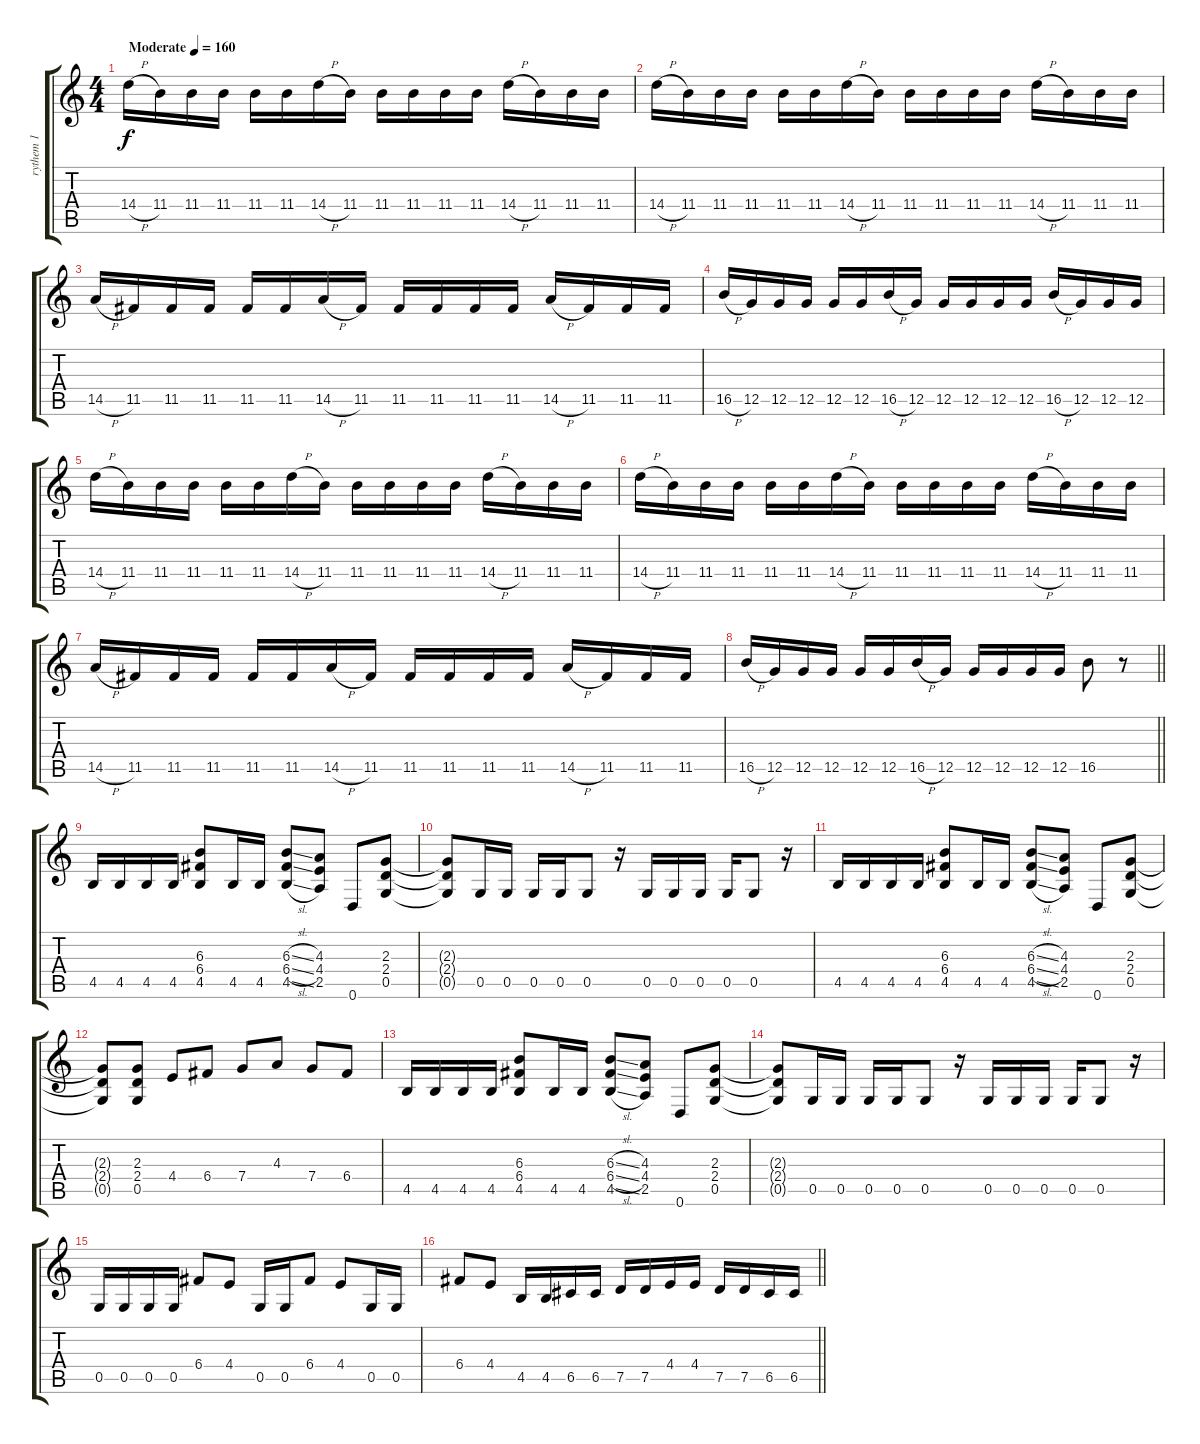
\track ("rythem 1" "rythem 1") {instrument overdrivenguitar}
\staff {score tabs}
\tuning (D4 A3 F3 C3 G2 D2) {hide}
\ts (4 4)
\section ("" "")
\tempo (160 "Moderate")
\clef g2
\ks c
14.4{h}.16{dy f instrument overdrivenguitar} 11.4.16 11.4.16 11.4.16 11.4.16 11.4.16 14.4{h}.16 11.4.16 11.4.16 11.4.16 11.4.16 11.4.16 14.4{h}.16 11.4.16 11.4.16 11.4.16 |
14.4{h}.16 11.4.16 11.4.16 11.4.16 11.4.16 11.4.16 14.4{h}.16 11.4.16 11.4.16 11.4.16 11.4.16 11.4.16 14.4{h}.16 11.4.16 11.4.16 11.4.16 |
14.5{h}.16 11.5.16 11.5.16 11.5.16 11.5.16 11.5.16 14.5{h}.16 11.5.16 11.5.16 11.5.16 11.5.16 11.5.16 14.5{h}.16 11.5.16 11.5.16 11.5.16 |
16.5{h}.16 12.5.16 12.5.16 12.5.16 12.5.16 12.5.16 16.5{h}.16 12.5.16 12.5.16 12.5.16 12.5.16 12.5.16 16.5{h}.16 12.5.16 12.5.16 12.5.16 |
14.4{h}.16 11.4.16 11.4.16 11.4.16 11.4.16 11.4.16 14.4{h}.16 11.4.16 11.4.16 11.4.16 11.4.16 11.4.16 14.4{h}.16 11.4.16 11.4.16 11.4.16 |
14.4{h}.16 11.4.16 11.4.16 11.4.16 11.4.16 11.4.16 14.4{h}.16 11.4.16 11.4.16 11.4.16 11.4.16 11.4.16 14.4{h}.16 11.4.16 11.4.16 11.4.16 |
14.5{h}.16 11.5.16 11.5.16 11.5.16 11.5.16 11.5.16 14.5{h}.16 11.5.16 11.5.16 11.5.16 11.5.16 11.5.16 14.5{h}.16 11.5.16 11.5.16 11.5.16 |
\barLineRight lightlight
16.5{h}.16 12.5.16 12.5.16 12.5.16 12.5.16 12.5.16 16.5{h}.16 12.5.16 12.5.16 12.5.16 12.5.16 12.5.16 16.5.8 r.8 |
\section ("" "")
4.5.16 4.5.16 4.5.16 4.5.16 (6.3 6.4 4.5).8 4.5.16 4.5.16 (6.3{sl} 6.4{sl} 4.5{sl}).8 (4.3 4.4 2.5).8 0.6.8 (2.3 2.4 0.5).8 |
(2.3{t} 2.4{t} 0.5{t}).8 0.5.16 0.5.16 0.5.16 0.5.16 0.5.8 r.16 0.5.16 0.5.16 0.5.16 0.5.16 0.5.8 r.16 |
4.5.16 4.5.16 4.5.16 4.5.16 (6.3 6.4 4.5).8 4.5.16 4.5.16 (6.3{sl} 6.4{sl} 4.5{sl}).8 (4.3 4.4 2.5).8 0.6.8 (2.3 2.4 0.5).8 |
(2.3{t} 2.4{t} 0.5{t}).8 (2.3 2.4 0.5).8 4.4.8 6.4.8 7.4.8 4.3.8 7.4.8 6.4.8 |
4.5.16 4.5.16 4.5.16 4.5.16 (6.3 6.4 4.5).8 4.5.16 4.5.16 (6.3{sl} 6.4{sl} 4.5{sl}).8 (4.3 4.4 2.5).8 0.6.8 (2.3 2.4 0.5).8 |
(2.3{t} 2.4{t} 0.5{t}).8 0.5.16 0.5.16 0.5.16 0.5.16 0.5.8 r.16 0.5.16 0.5.16 0.5.16 0.5.16 0.5.8 r.16 |
0.5.16 0.5.16 0.5.16 0.5.16 6.4.8 4.4.8 0.5.16 0.5.16 6.4.8 4.4.8 0.5.16 0.5.16 |
\barLineRight lightlight
6.4.8 4.4.8 4.5.16 4.5.16 6.5.16 6.5.16 7.5.16 7.5.16 4.4.16 4.4.16 7.5.16 7.5.16 6.5.16 6.5.16
